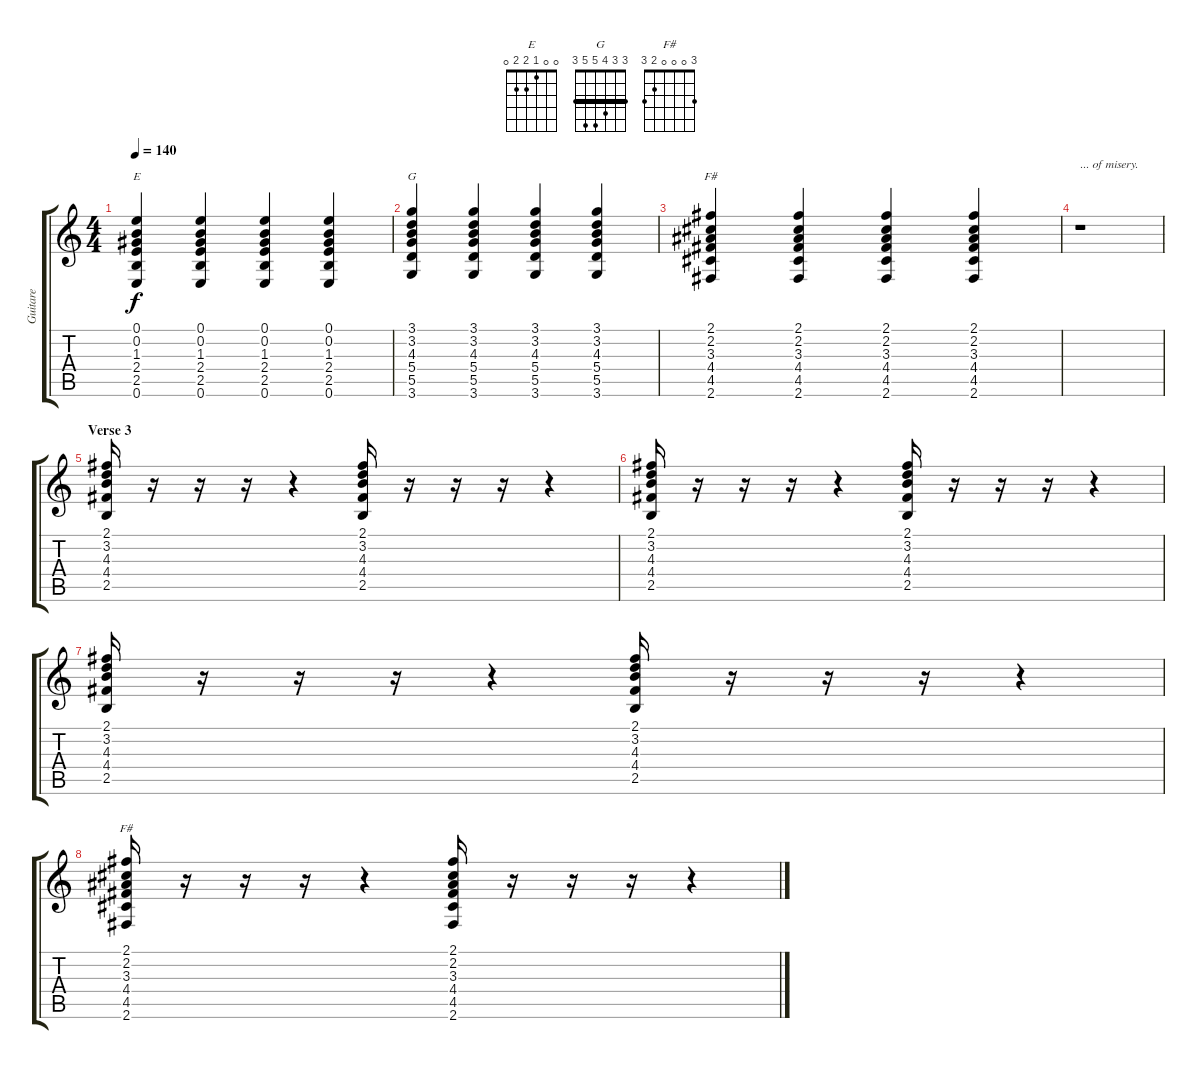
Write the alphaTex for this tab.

\track ("Guitare" "Guitare") {instrument acousticguitarnylon}
\staff {score tabs}
\tuning (E4 B3 G3 D3 A2 E2) {hide}
\chord ("E" 0 0 1 2 2 0)
\chord ("G" 3 3 4 5 5 3) {barre 3}
\chord ("F#" 2 2 3 4 4 2) {barre 2}
\chord ("F#" 3 0 0 0 2 3)
\ts (4 4)
\tempo 140
\clef g2
\ks c
(0.1 0.2 1.3 2.4 2.5 0.6).4{ch "E" dy f volume 12} (0.1 0.2 1.3 2.4 2.5 0.6).4 (0.1 0.2 1.3 2.4 2.5 0.6).4 (0.1 0.2 1.3 2.4 2.5 0.6).4 |
(3.1 3.2 4.3 5.4 5.5 3.6).4{ch "G"} (3.1 3.2 4.3 5.4 5.5 3.6).4 (3.1 3.2 4.3 5.4 5.5 3.6).4 (3.1 3.2 4.3 5.4 5.5 3.6).4 |
(2.1 2.2 3.3 4.4 4.5 2.6).4{ch "F#"} (2.1 2.2 3.3 4.4 4.5 2.6).4 (2.1 2.2 3.3 4.4 4.5 2.6).4 (2.1 2.2 3.3 4.4 4.5 2.6).4 |
r.1{txt "... of misery."} |
\section ("" "Verse 3")
(2.1 3.2 4.3 4.4 2.5).16 r.16 r.16 r.16 r.4 (2.1 3.2 4.3 4.4 2.5).16 r.16 r.16 r.16 r.4 |
(2.1 3.2 4.3 4.4 2.5).16 r.16 r.16 r.16 r.4 (2.1 3.2 4.3 4.4 2.5).16 r.16 r.16 r.16 r.4 |
(2.1 3.2 4.3 4.4 2.5).16 r.16 r.16 r.16 r.4 (2.1 3.2 4.3 4.4 2.5).16 r.16 r.16 r.16 r.4 |
(2.1 2.2 3.3 4.4 4.5 2.6).16{ch "F#"} r.16 r.16 r.16 r.4 (2.1 2.2 3.3 4.4 4.5 2.6).16 r.16 r.16 r.16 r.4
